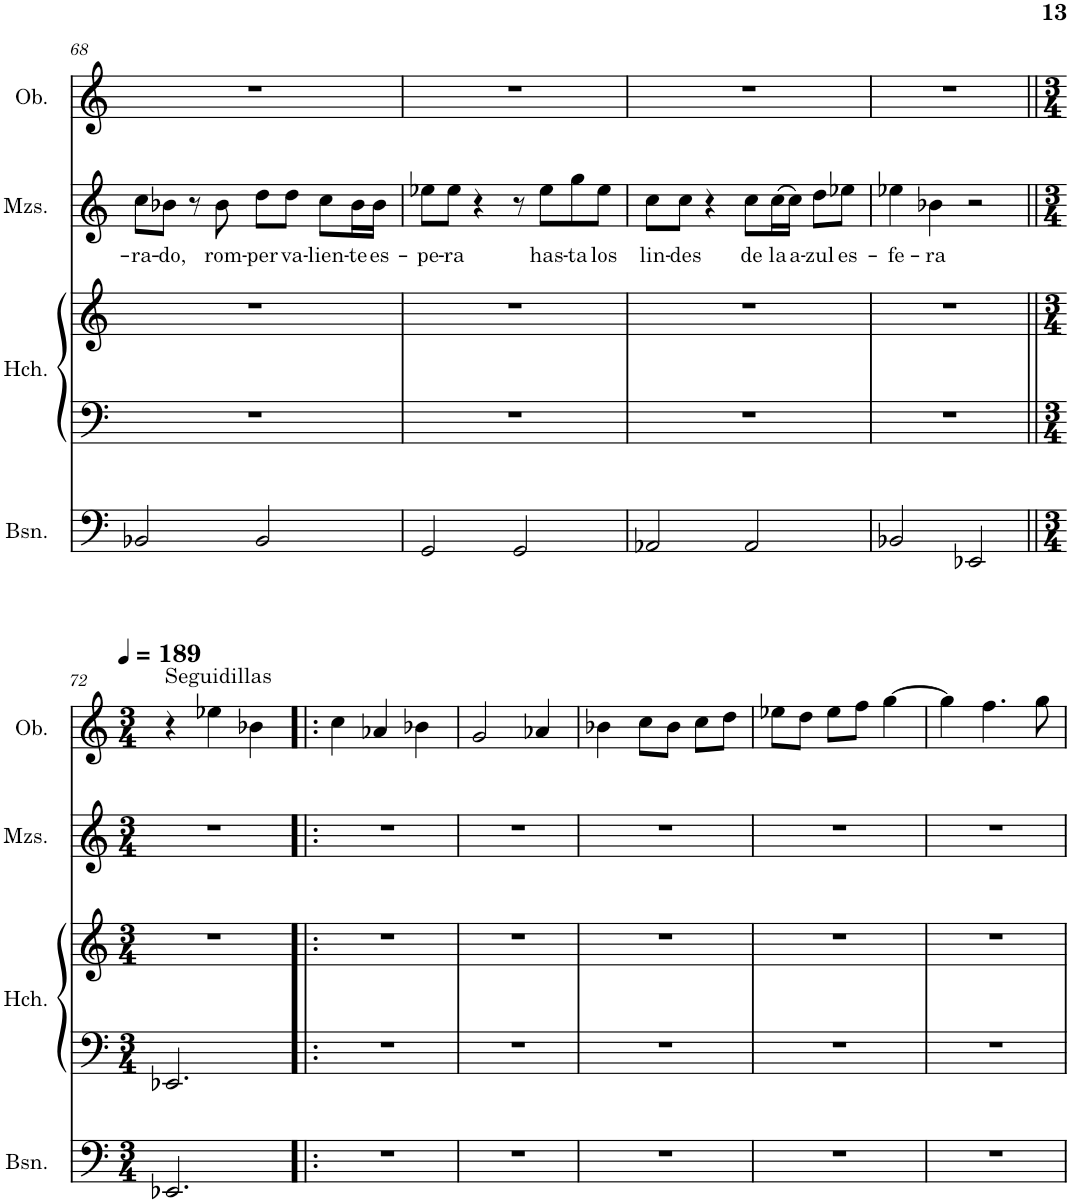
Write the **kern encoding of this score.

**kern	**kern	**kern	**kern	**text	**kern
*part4	*part3	*part3	*part2	*part2	*part1
*staff5	*staff4	*staff3	*staff2	*staff2	*staff1
*I"Bassoon	*I"Harpsichord	*	*I"Mezzo-soprano	*	*I"Oboe
*I'Bsn.	*I'Hch.	*	*I'Mzs.	*	*I'Ob.
!!LO:PB:g=z
*clefF4	*clefF4	*clefG2	*clefG2	*	*clefG2
*k[]	*k[]	*k[]	*k[]	*	*k[]
*M4/4	*M4/4	*M4/4	*M4/4	*	*M4/4
*met(c)	*met(c)	*met(c)	*met(c)	*	*met(c)
=68	=68	=68	=68	=68	=68
!	!	!	!	!LO:LY:b	!
2BB-X/	1r	1r	8cc\L	-ra-	1r
!	!	!	!	!LO:LY:b	!
.	.	.	8b-X\J	-do,	.
.	.	.	8r	.	.
!	!	!	!	!LO:LY:b	!
.	.	.	8b-\	rom-	.
!	!	!	!	!LO:LY:b	!
2BB-/	.	.	8dd\L	-per	.
!	!	!	!	!LO:LY:b	!
.	.	.	8dd\J	va-	.
!	!	!	!	!LO:LY:b	!
.	.	.	8cc\L	-lien-	.
!	!	!	!	!LO:LY:b	!
.	.	.	16b-\L	-te	.
!	!	!	!	!LO:LY:b	!
.	.	.	16b-\JJ	es-	.
=69	=69	=69	=69	=69	=69
!	!	!	!	!LO:LY:b	!
2GG/	1r	1r	8ee-X\L	-pe-	1r
!	!	!	!	!LO:LY:b	!
.	.	.	8ee-\J	-ra	.
.	.	.	4r	.	.
2GG/	.	.	8r	.	.
!	!	!	!	!LO:LY:b	!
.	.	.	8ee-\L	has-	.
!	!	!	!	!LO:LY:b	!
.	.	.	8gg\	-ta	.
!	!	!	!	!LO:LY:b	!
.	.	.	8ee-\J	los	.
=70	=70	=70	=70	=70	=70
!	!	!	!	!LO:LY:b	!
2AA-X/	1r	1r	8cc\L	lin-	1r
!	!	!	!	!LO:LY:b	!
.	.	.	8cc\J	-des	.
.	.	.	4r	.	.
!	!	!	!	!LO:LY:b	!
2AA-/	.	.	8cc\L	de	.
!	!	!	!	!LO:LY:b	!
.	.	.	(16cc\L	la	.
!	!	!	!	!LO:LY:b	!
.	.	.	16cc\JJ)	a-	.
!	!	!	!	!LO:LY:b	!
.	.	.	8dd\L	-zul	.
!	!	!	!	!LO:LY:b	!
.	.	.	8ee-X\J	es-	.
=71	=71	=71	=71	=71	=71
!	!	!	!	!LO:LY:b	!
2BB-X/	1r	1r	4ee-X\	-fe-	1r
!	!	!	!	!LO:LY:b	!
.	.	.	4b-X\	-ra	.
2EE-X/	.	.	2r	.	.
!!LO:LB:g=z
=72||	=72||	=72||	=72||	=72||	=72||
*M3/4	*M3/4	*M3/4	*M3/4	*	*M3/4
*	*	*	*	*	*MM189
!	!	!	!	!	!LO:TX:a:t=Seguidillas
2.EE-X/	2.EE-X/	2.r	2.r	.	4r
.	.	.	.	.	4ee-X\
.	.	.	.	.	4b-X\
=73!|:	=73!|:	=73!|:	=73!|:	=73!|:	=73!|:
2.r	2.r	2.r	2.r	.	4cc\
.	.	.	.	.	4a-X/
.	.	.	.	.	4b-X\
=74	=74	=74	=74	=74	=74
2.r	2.r	2.r	2.r	.	2g/
.	.	.	.	.	4a-X/
=75	=75	=75	=75	=75	=75
2.r	2.r	2.r	2.r	.	4b-X\
.	.	.	.	.	8cc\L
.	.	.	.	.	8b-\J
.	.	.	.	.	8cc\L
.	.	.	.	.	8dd\J
=76	=76	=76	=76	=76	=76
2.r	2.r	2.r	2.r	.	8ee-X\L
.	.	.	.	.	8dd\J
.	.	.	.	.	8ee-\L
.	.	.	.	.	8ff\J
.	.	.	.	.	[4gg\
=77	=77	=77	=77	=77	=77
2.r	2.r	2.r	2.r	.	4gg\]
.	.	.	.	.	4.ff\
.	.	.	.	.	8gg\
=	=	=	=	=	=
*-	*-	*-	*-	*-	*-
